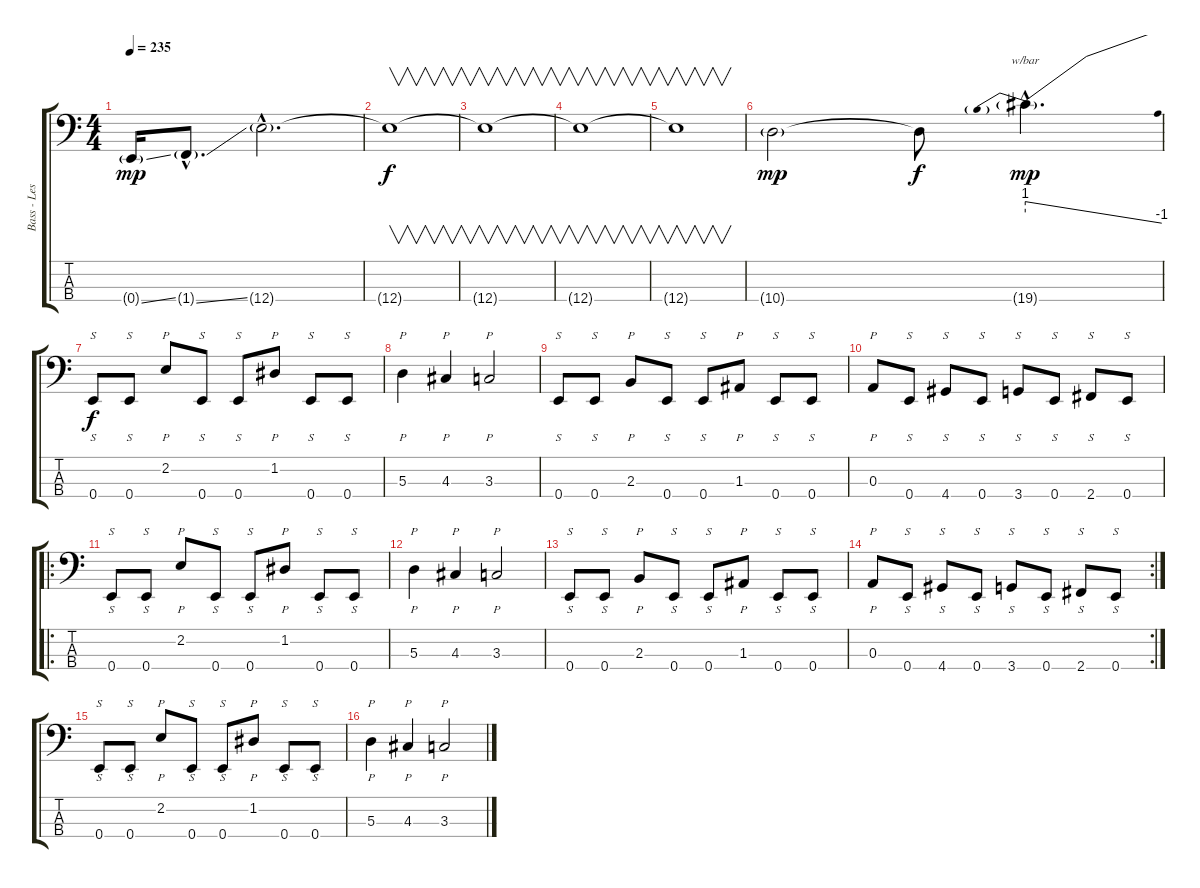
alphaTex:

\track ("Bass - Les Claypool" "Bass - Les") {instrument slapbass1}
\staff {score tabs}
\tuning (G2 D2 A1 E1) {hide}
\ts (4 4)
\tempo 235
\clef f4
\ks c
0.4{ss g}.16{dy mp instrument electricbassfinger} 1.4{ss g hac}.8{d} 12.4{g hac}.2{d} |
12.4{t}.1{v dy f} |
12.4{t}.1{v} |
12.4{t}.1{v} |
12.4{t}.1{v} |
10.4{g}.2{dy mp instrument slapbass1} 10.4{t}.8{dy f} 19.4{g hac}.4{d tbe (predivedive default 0 4 60 -4) dy mp} |
0.4.8{s dy f} 0.4.8{s} 2.2.8{p} 0.4.8{s} 0.4.8{s} 1.2.8{p} 0.4.8{s} 0.4.8{s} |
5.3.4{p} 4.3.4{p} 3.3.2{p} |
0.4.8{s} 0.4.8{s} 2.3.8{p} 0.4.8{s} 0.4.8{s} 1.3.8{p} 0.4.8{s} 0.4.8{s} |
0.3.8{p} 0.4.8{s} 4.4.8{s} 0.4.8{s} 3.4.8{s} 0.4.8{s} 2.4.8{s} 0.4.8{s} |
\ro
0.4.8{s} 0.4.8{s} 2.2.8{p} 0.4.8{s} 0.4.8{s} 1.2.8{p} 0.4.8{s} 0.4.8{s} |
5.3.4{p} 4.3.4{p} 3.3.2{p} |
0.4.8{s} 0.4.8{s} 2.3.8{p} 0.4.8{s} 0.4.8{s} 1.3.8{p} 0.4.8{s} 0.4.8{s} |
\rc 2
0.3.8{p} 0.4.8{s} 4.4.8{s} 0.4.8{s} 3.4.8{s} 0.4.8{s} 2.4.8{s} 0.4.8{s} |
0.4.8{s} 0.4.8{s} 2.2.8{p} 0.4.8{s} 0.4.8{s} 1.2.8{p} 0.4.8{s} 0.4.8{s} |
5.3.4{p} 4.3.4{p} 3.3.2{p}
